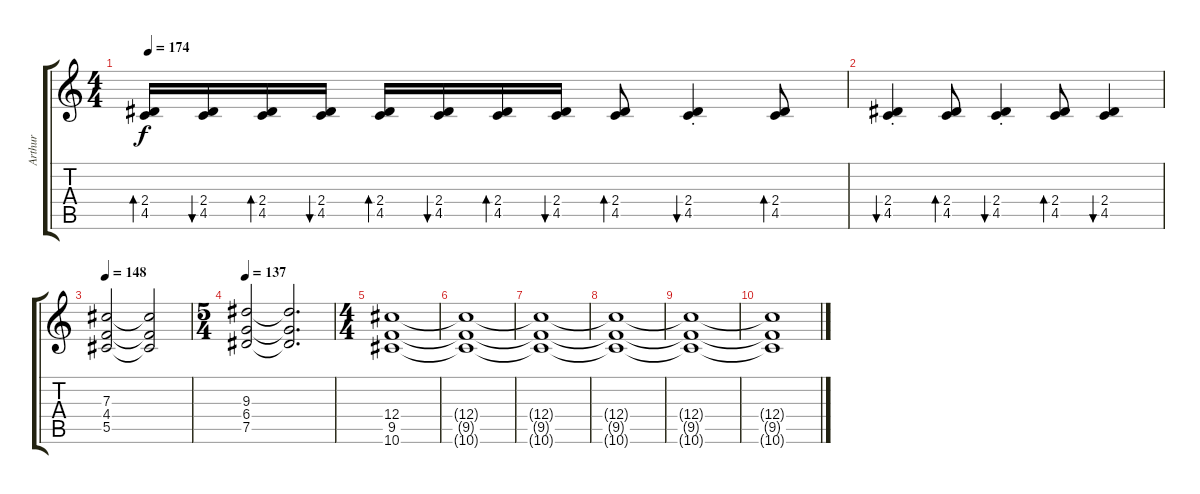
\track ("Arthur" "Arthur") {instrument distortionguitar}
\staff {score tabs}
\tuning (Eb4 Bb3 Gb3 Db3 Ab2 Eb2) {hide}
\ts (4 4)
\tempo 174
\clef g2
\ks c
(2.4 4.5).16{bd 60 dy f} (2.4 4.5).16{bu 60} (2.4 4.5).16{bd 60} (2.4 4.5).16{bu 60} (2.4 4.5).16{bd 60} (2.4 4.5).16{bu 60} (2.4 4.5).16{bd 60} (2.4 4.5).16{bu 60} (2.4 4.5).8{bd 60} (2.4{st} 4.5{st}).4{bu 60} (2.4 4.5).8{bd 60} |
(2.4{st} 4.5{st}).4{bu 60} (2.4 4.5).8{bd 60} (2.4{st} 4.5{st}).4{bu 60} (2.4 4.5).8{bd 60} (2.4 4.5).4{bu 60} |
\tempo 148
(7.3 4.4 5.5).2 (7.3{t} 4.4{t} 5.5{t}).2 |
\ts (5 4)
\tempo 137
(9.3 6.4 7.5).2 (9.3{t} 6.4{t} 7.5{t}).2{d} |
\ts (4 4)
(12.4 9.5 10.6).1{volume 13} |
(12.4{t} 9.5{t} 10.6{t}).1{volume 11} |
(12.4{t} 9.5{t} 10.6{t}).1{volume 9} |
(12.4{t} 9.5{t} 10.6{t}).1{volume 6} |
(12.4{t} 9.5{t} 10.6{t}).1{volume 3} |
(12.4{t} 9.5{t} 10.6{t}).1{volume 1}
